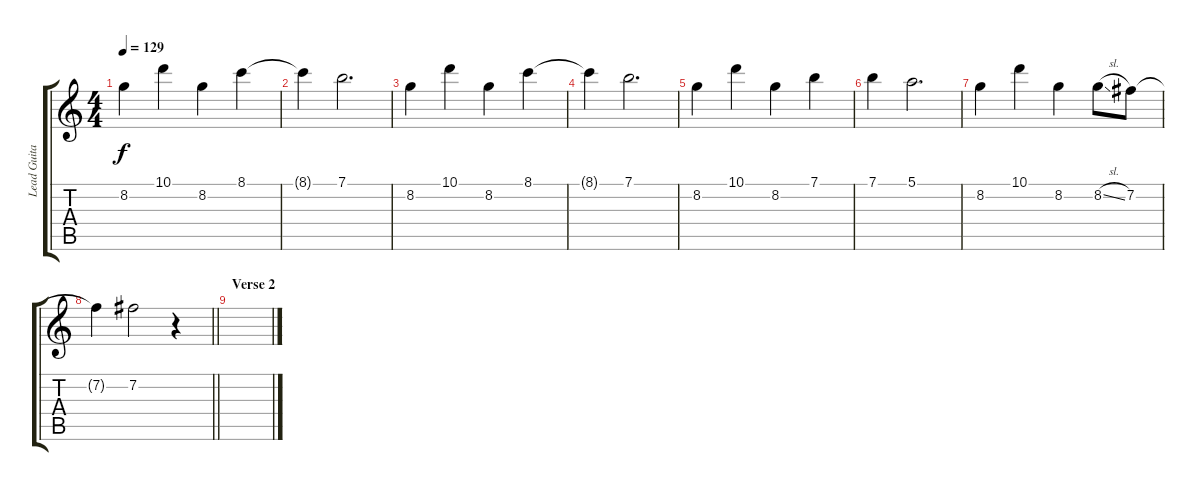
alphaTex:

\track ("Lead Guitar" "Lead Guita") {instrument overdrivenguitar}
\staff {score tabs}
\tuning (E4 B3 G3 D3 A2 E2) {hide}
\ts (4 4)
\tempo 129
\clef g2
\ks c
8.2.4{dy f} 10.1.4 8.2.4 8.1.4 |
8.1{t}.4 7.1.2{d} |
8.2.4 10.1.4 8.2.4 8.1.4 |
8.1{t}.4 7.1.2{d} |
8.2.4 10.1.4 8.2.4 7.1.4 |
7.1.4 5.1.2{d} |
8.2.4 10.1.4 8.2.4 8.2{sl}.8 7.2.8 |
\barLineRight lightlight
7.2{t}.4 7.2.2 r.4 |
\section ("" "Verse 2")
